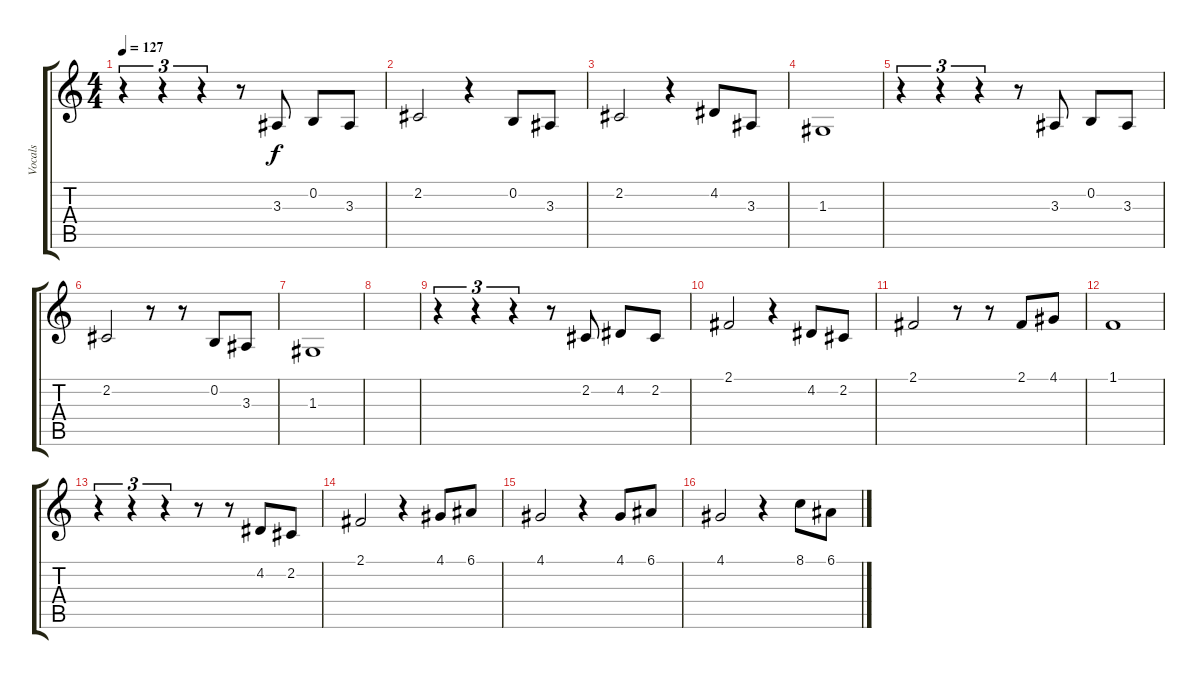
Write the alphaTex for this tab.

\track ("Vocals" "Vocals") {instrument lead6voice}
\staff {score tabs}
\tuning (E4 B3 G3 D3 A2 E2) {hide}
\ts (4 4)
\tempo 127
\clef g2
\ks c
r.4{tu (3 2) dy f} r.4{tu (3 2)} r.4{tu (3 2)} r.8 3.3.8 0.2.8 3.3.8 |
2.2.2 r.4 0.2.8 3.3.8 |
2.2.2 r.4 4.2.8 3.3.8 |
1.3.1 |
r.4{tu (3 2)} r.4{tu (3 2)} r.4{tu (3 2)} r.8 3.3.8 0.2.8 3.3.8 |
2.2.2 r.8 r.8 0.2.8 3.3.8 |
1.3.1 |
|
r.4{tu (3 2)} r.4{tu (3 2)} r.4{tu (3 2)} r.8 2.2.8 4.2.8 2.2.8 |
2.1.2 r.4 4.2.8 2.2.8 |
2.1.2 r.8 r.8 2.1.8 4.1.8 |
1.1.1 |
r.4{tu (3 2)} r.4{tu (3 2)} r.4{tu (3 2)} r.8 r.8 4.2.8 2.2.8 |
2.1.2 r.4 4.1.8 6.1.8 |
4.1.2 r.4 4.1.8 6.1.8 |
4.1.2 r.4 8.1.8 6.1.8
